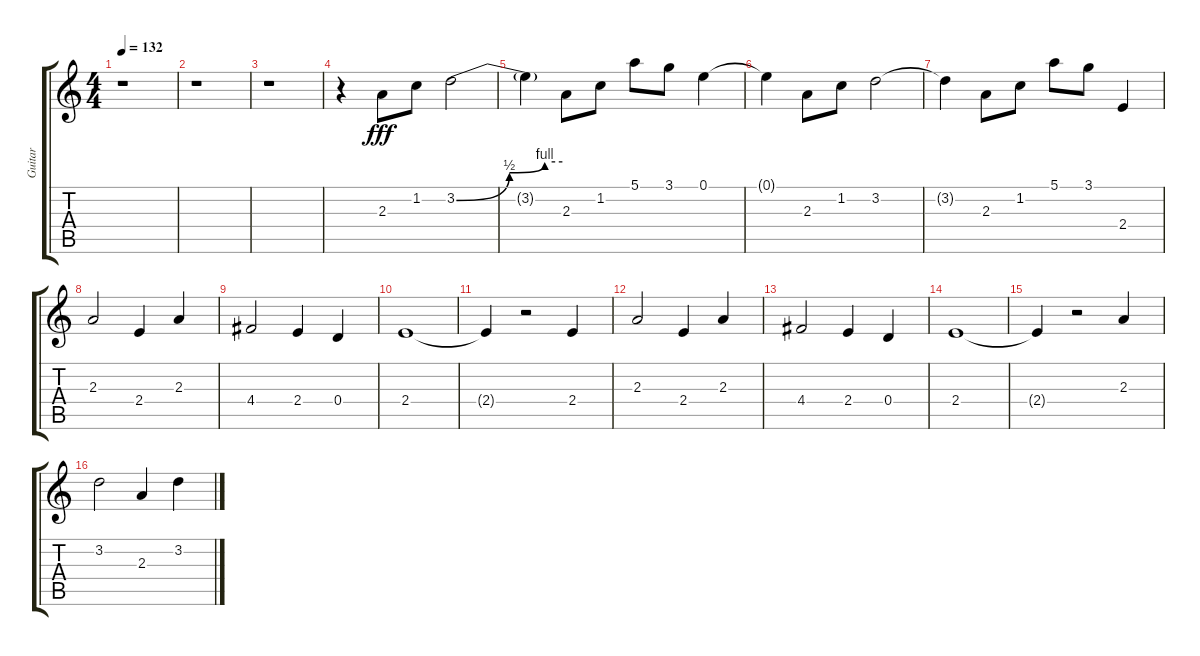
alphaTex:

\track ("Guitar" "Guitar") {instrument electricguitarjazz}
\staff {score tabs}
\tuning (E4 B3 G3 D3 A2 E2) {hide}
\ts (4 4)
\tempo 132
\clef g2
\ks c
r.1{dy fff instrument electricguitarjazz} |
r.1 |
r.1 |
r.4 2.3.8 1.2.8 3.2{be (custom 0 0 30 2 50 4 60 4)}.2 |
3.2{t}.4 2.3.8 1.2.8 5.1.8 3.1.8 0.1.4 |
0.1{t}.4 2.3.8 1.2.8 3.2.2 |
3.2{t}.4 2.3.8 1.2.8 5.1.8 3.1.8 2.4.4 |
2.3.2 2.4.4 2.3.4 |
4.4.2 2.4.4 0.4.4 |
2.4.1 |
2.4{t}.4 r.2 2.4.4 |
2.3.2 2.4.4 2.3.4 |
4.4.2 2.4.4 0.4.4 |
2.4.1 |
2.4{t}.4 r.2 2.3.4 |
3.2.2 2.3.4 3.2.4
